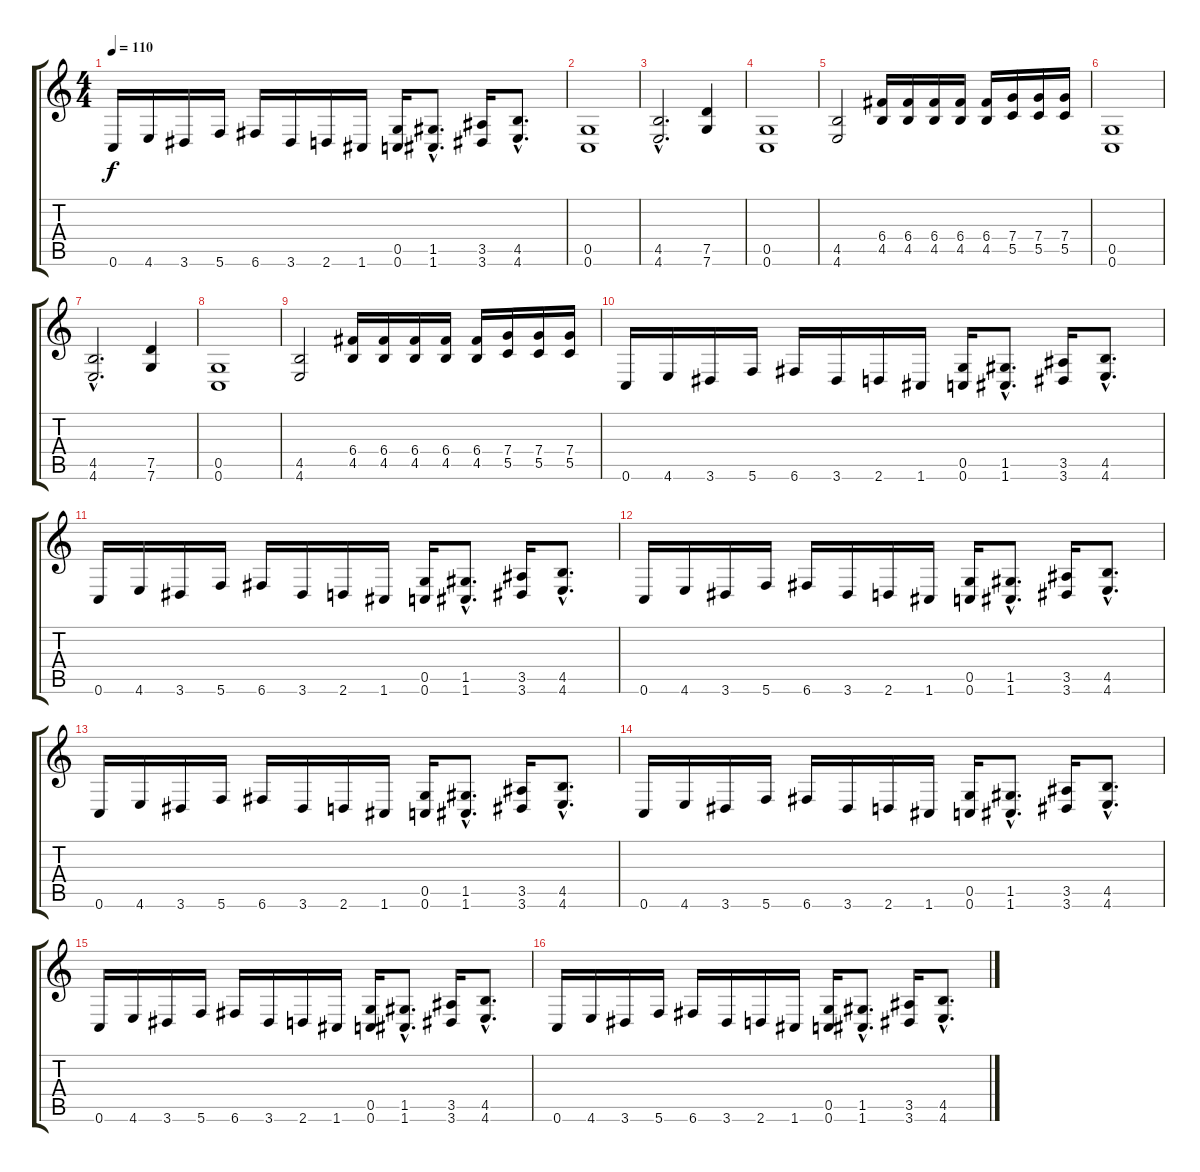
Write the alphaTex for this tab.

\track "" {instrument distortionguitar}
\staff {score tabs}
\tuning (D4 A3 F3 C3 G2 C2) {hide}
\ts (4 4)
\tempo 110
\clef g2
\ks c
0.6.16{dy f} 4.6.16 3.6.16 5.6.16 6.6.16 3.6.16 2.6.16 1.6.16 (0.5 0.6).16 (1.5{hac} 1.6{hac}).8{d} (3.5 3.6).16 (4.5{hac} 4.6{hac}).8{d} |
(0.5 0.6).1 |
(4.5{hac} 4.6{hac}).2{d} (7.5 7.6).4 |
(0.5 0.6).1 |
(4.5 4.6).2 (6.4 4.5).16 (6.4 4.5).16 (6.4 4.5).16 (6.4 4.5).16 (6.4 4.5).16 (7.4 5.5).16 (7.4 5.5).16 (7.4 5.5).16 |
(0.5 0.6).1 |
(4.5{hac} 4.6{hac}).2{d} (7.5 7.6).4 |
(0.5 0.6).1 |
(4.5 4.6).2 (6.4 4.5).16 (6.4 4.5).16 (6.4 4.5).16 (6.4 4.5).16 (6.4 4.5).16 (7.4 5.5).16 (7.4 5.5).16 (7.4 5.5).16 |
0.6.16 4.6.16 3.6.16 5.6.16 6.6.16 3.6.16 2.6.16 1.6.16 (0.5 0.6).16 (1.5{hac} 1.6{hac}).8{d} (3.5 3.6).16 (4.5{hac} 4.6{hac}).8{d} |
0.6.16 4.6.16 3.6.16 5.6.16 6.6.16 3.6.16 2.6.16 1.6.16 (0.5 0.6).16 (1.5{hac} 1.6{hac}).8{d} (3.5 3.6).16 (4.5{hac} 4.6{hac}).8{d} |
0.6.16 4.6.16 3.6.16 5.6.16 6.6.16 3.6.16 2.6.16 1.6.16 (0.5 0.6).16 (1.5{hac} 1.6{hac}).8{d} (3.5 3.6).16 (4.5{hac} 4.6{hac}).8{d} |
0.6.16 4.6.16 3.6.16 5.6.16 6.6.16 3.6.16 2.6.16 1.6.16 (0.5 0.6).16 (1.5{hac} 1.6{hac}).8{d} (3.5 3.6).16 (4.5{hac} 4.6{hac}).8{d} |
0.6.16 4.6.16 3.6.16 5.6.16 6.6.16 3.6.16 2.6.16 1.6.16 (0.5 0.6).16 (1.5{hac} 1.6{hac}).8{d} (3.5 3.6).16 (4.5{hac} 4.6{hac}).8{d} |
0.6.16 4.6.16 3.6.16 5.6.16 6.6.16 3.6.16 2.6.16 1.6.16 (0.5 0.6).16 (1.5{hac} 1.6{hac}).8{d} (3.5 3.6).16 (4.5{hac} 4.6{hac}).8{d} |
0.6.16 4.6.16 3.6.16 5.6.16 6.6.16 3.6.16 2.6.16 1.6.16 (0.5 0.6).16 (1.5{hac} 1.6{hac}).8{d} (3.5 3.6).16 (4.5{hac} 4.6{hac}).8{d}
